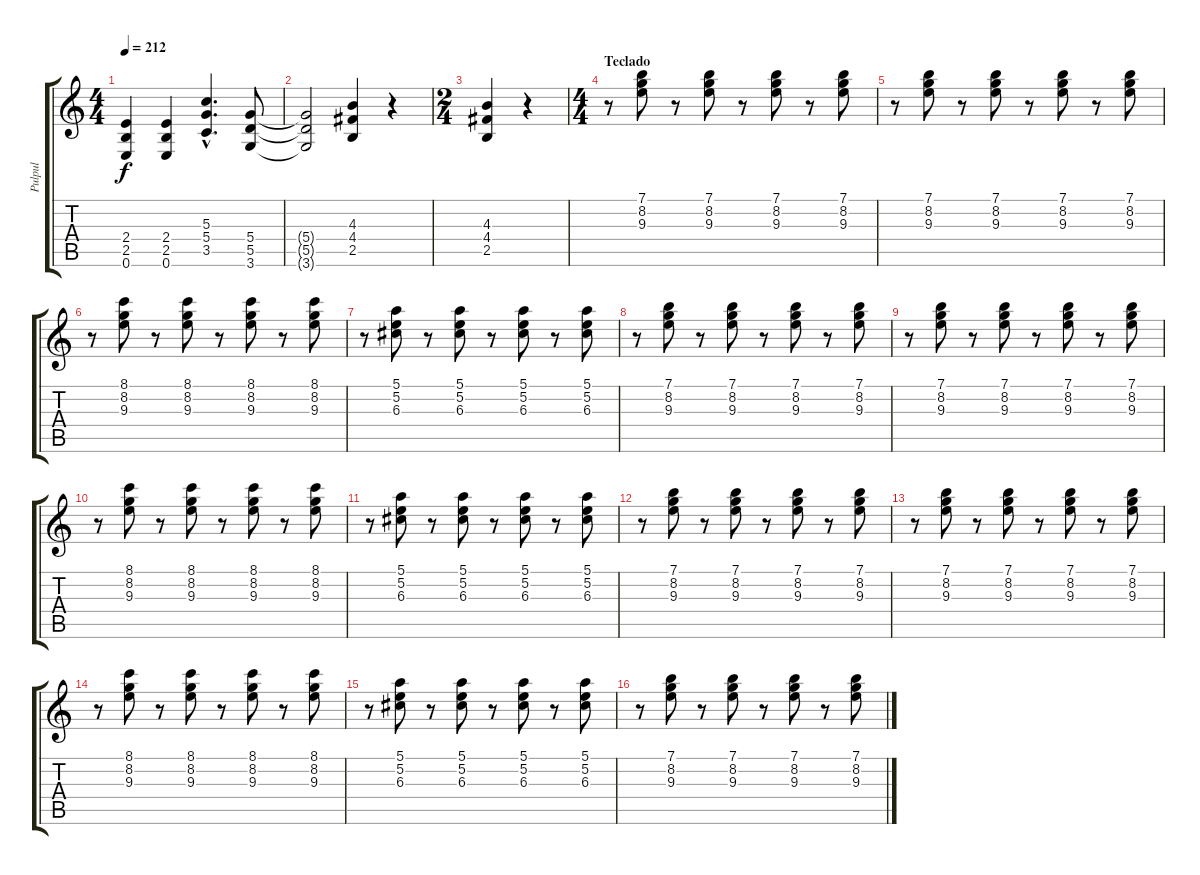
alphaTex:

\track ("Pulpul" "Pulpul") {instrument electricguitarclean}
\staff {score tabs}
\tuning (E4 B3 G3 D3 A2 E2) {hide}
\ts (4 4)
\tempo 212
\clef g2
\ks c
(2.4 2.5 0.6).4{dy f} (2.4 2.5 0.6).4 (5.3{hac} 5.4{hac} 3.5{hac}).4{d} (5.4 5.5 3.6).8 |
(5.4{t} 5.5{t} 3.6{t}).2 (4.3 4.4 2.5).4 r.4 |
\ts (2 4)
(4.3 4.4 2.5).4 r.4 |
\ts (4 4)
\section ("" "Teclado")
r.8{instrument electricguitarclean} (7.1 8.2 9.3).8 r.8 (7.1 8.2 9.3).8 r.8 (7.1 8.2 9.3).8 r.8 (7.1 8.2 9.3).8 |
r.8 (7.1 8.2 9.3).8 r.8 (7.1 8.2 9.3).8 r.8 (7.1 8.2 9.3).8 r.8 (7.1 8.2 9.3).8 |
r.8 (8.1 8.2 9.3).8 r.8 (8.1 8.2 9.3).8 r.8 (8.1 8.2 9.3).8 r.8 (8.1 8.2 9.3).8 |
r.8 (5.1 5.2 6.3).8 r.8 (5.1 5.2 6.3).8 r.8 (5.1 5.2 6.3).8 r.8 (5.1 5.2 6.3).8 |
r.8 (7.1 8.2 9.3).8 r.8 (7.1 8.2 9.3).8 r.8 (7.1 8.2 9.3).8 r.8 (7.1 8.2 9.3).8 |
r.8 (7.1 8.2 9.3).8 r.8 (7.1 8.2 9.3).8 r.8 (7.1 8.2 9.3).8 r.8 (7.1 8.2 9.3).8 |
r.8 (8.1 8.2 9.3).8 r.8 (8.1 8.2 9.3).8 r.8 (8.1 8.2 9.3).8 r.8 (8.1 8.2 9.3).8 |
r.8 (5.1 5.2 6.3).8 r.8 (5.1 5.2 6.3).8 r.8 (5.1 5.2 6.3).8 r.8 (5.1 5.2 6.3).8 |
r.8 (7.1 8.2 9.3).8 r.8 (7.1 8.2 9.3).8 r.8 (7.1 8.2 9.3).8 r.8 (7.1 8.2 9.3).8 |
r.8 (7.1 8.2 9.3).8 r.8 (7.1 8.2 9.3).8 r.8 (7.1 8.2 9.3).8 r.8 (7.1 8.2 9.3).8 |
r.8 (8.1 8.2 9.3).8 r.8 (8.1 8.2 9.3).8 r.8 (8.1 8.2 9.3).8 r.8 (8.1 8.2 9.3).8 |
r.8 (5.1 5.2 6.3).8 r.8 (5.1 5.2 6.3).8 r.8 (5.1 5.2 6.3).8 r.8 (5.1 5.2 6.3).8 |
r.8 (7.1 8.2 9.3).8 r.8 (7.1 8.2 9.3).8 r.8 (7.1 8.2 9.3).8 r.8 (7.1 8.2 9.3).8
